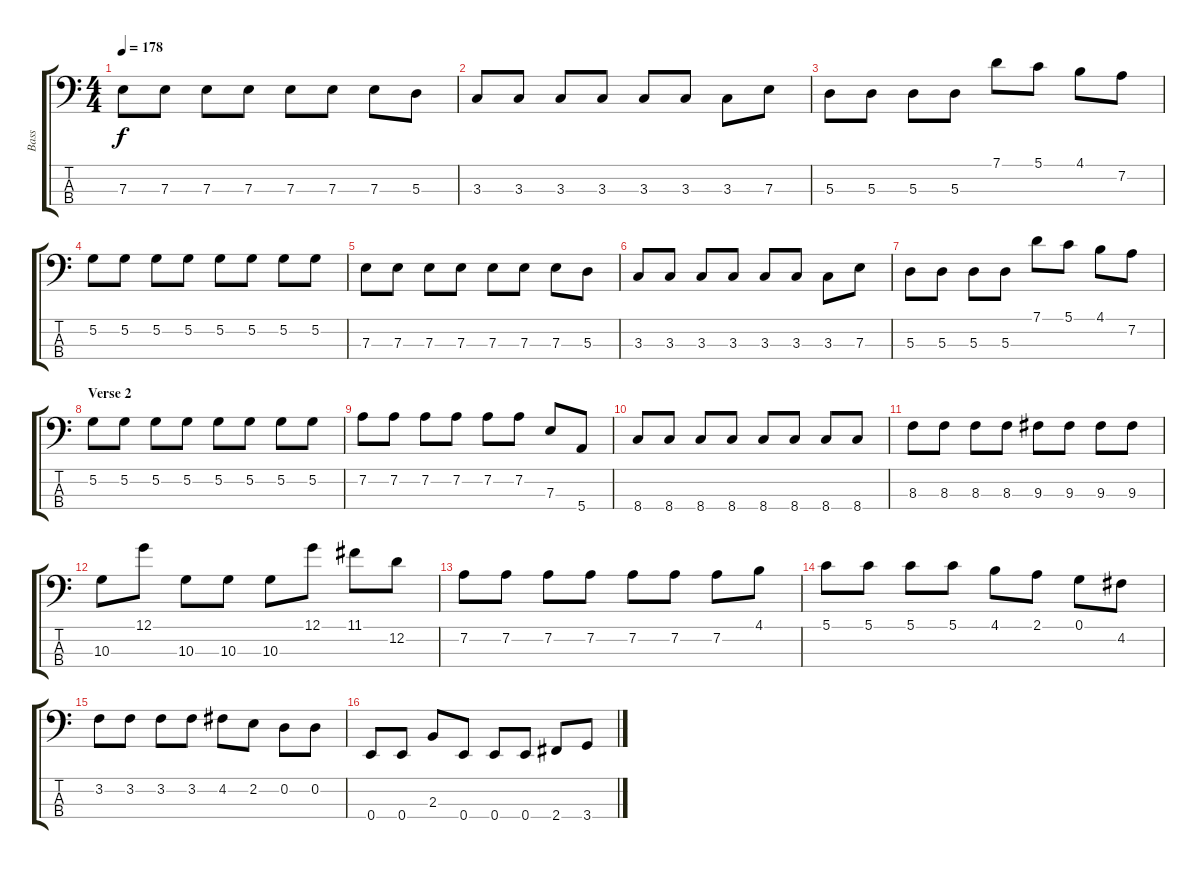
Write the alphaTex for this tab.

\track ("Bass" "Bass") {instrument electricbasspick}
\staff {score tabs}
\tuning (G2 D2 A1 E1) {hide}
\ts (4 4)
\tempo 178
\clef f4
\ks c
7.3.8{dy f} 7.3.8 7.3.8 7.3.8 7.3.8 7.3.8 7.3.8 5.3.8 |
3.3.8 3.3.8 3.3.8 3.3.8 3.3.8 3.3.8 3.3.8 7.3.8 |
5.3.8 5.3.8 5.3.8 5.3.8 7.1.8 5.1.8 4.1.8 7.2.8 |
5.2.8 5.2.8 5.2.8 5.2.8 5.2.8 5.2.8 5.2.8 5.2.8 |
7.3.8 7.3.8 7.3.8 7.3.8 7.3.8 7.3.8 7.3.8 5.3.8 |
3.3.8 3.3.8 3.3.8 3.3.8 3.3.8 3.3.8 3.3.8 7.3.8 |
5.3.8 5.3.8 5.3.8 5.3.8 7.1.8 5.1.8 4.1.8 7.2.8 |
\section ("" "Verse 2")
5.2.8 5.2.8 5.2.8 5.2.8 5.2.8 5.2.8 5.2.8 5.2.8 |
7.2.8 7.2.8 7.2.8 7.2.8 7.2.8 7.2.8 7.3.8 5.4.8 |
8.4.8 8.4.8 8.4.8 8.4.8 8.4.8 8.4.8 8.4.8 8.4.8 |
8.3.8 8.3.8 8.3.8 8.3.8 9.3.8 9.3.8 9.3.8 9.3.8 |
10.3.8 12.1.8 10.3.8 10.3.8 10.3.8 12.1.8 11.1.8 12.2.8 |
7.2.8 7.2.8 7.2.8 7.2.8 7.2.8 7.2.8 7.2.8 4.1.8 |
5.1.8 5.1.8 5.1.8 5.1.8 4.1.8 2.1.8 0.1.8 4.2.8 |
3.2.8 3.2.8 3.2.8 3.2.8 4.2.8 2.2.8 0.2.8 0.2.8 |
0.4.8 0.4.8 2.3.8 0.4.8 0.4.8 0.4.8 2.4.8 3.4.8
